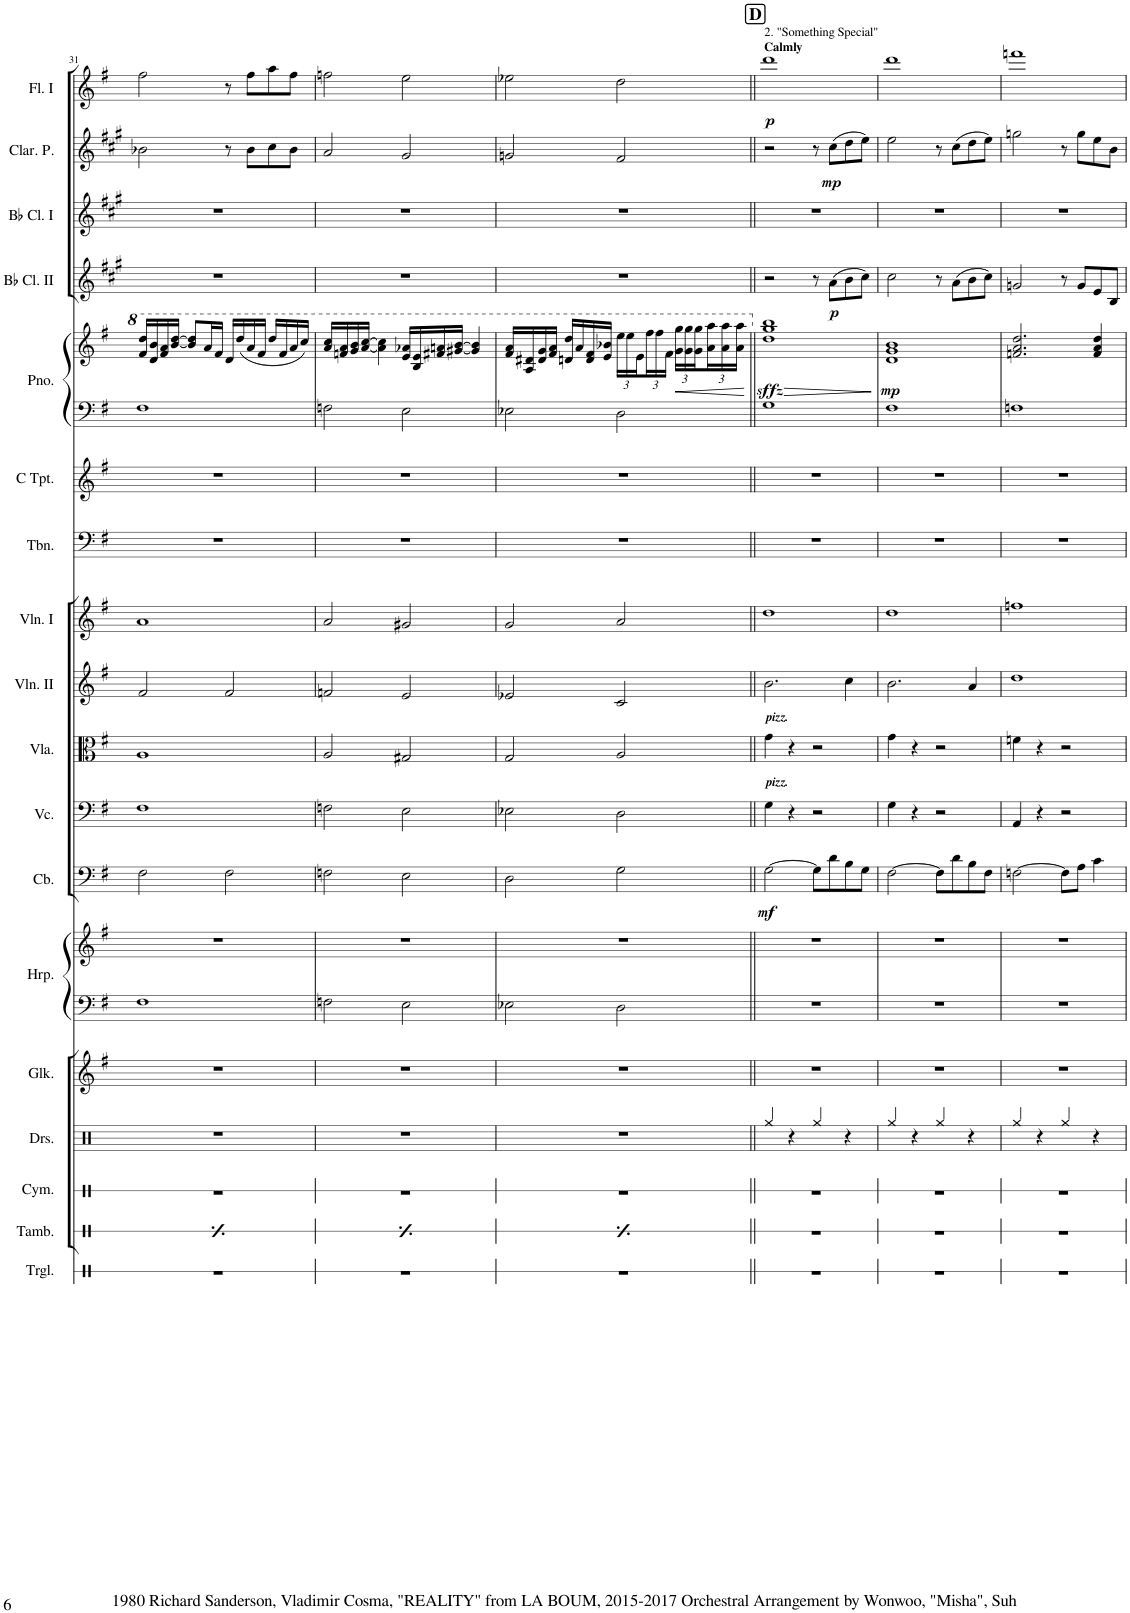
**kern	**kern	**kern	**kern	**kern	**kern	**kern	**kern	**dynam	**kern	**kern	**kern	**kern	**kern	**kern	**kern	**kern	**dynam	**kern	**dynam	**kern	**kern	**dynam	**kern	**dynam
*part18	*part17	*part16	*part15	*part14	*part13	*part13	*part12	*part12	*part11	*part10	*part9	*part8	*part7	*part6	*part5	*part5	*part5	*part4	*part4	*part3	*part2	*part2	*part1	*part1
*staff20	*staff19	*staff18	*staff17	*staff16	*staff15	*staff14	*staff13	*staff13	*staff12	*staff11	*staff10	*staff9	*staff8	*staff7	*staff6	*staff5	*staff5/6	*staff4	*staff4	*staff3	*staff2	*staff2	*staff1	*staff1
*I"Triangle	*I"Tambourine	*I"Cymbal	*I"Drumset	*I"Glockenspiel	*I"Harp	*	*I"Contrabass	*	*I"Violoncello	*I"Viola	*I"Violin II	*I"Violin I	*I"Trombone	*I"C Trumpet	*I"Piano	*	*	*I"Bb Clarinet II	*	*I"Bb Clarinet I	*I"Clarinette Principale	*	*I"Flute I	*
*I'Trgl.	*I'Tamb.	*I'Cym.	*I'Drs.	*I'Glk.	*I'Hrp.	*	*I'Cb.	*	*I'Vc.	*I'Vla.	*I'Vln. II	*I'Vln. I	*I'Tbn.	*I'C Tpt.	*I'Pno.	*	*	*I'Bb Cl. II	*	*I'Bb Cl. I	*I'Clar. P.	*	*I'Fl. I	*
!!LO:PB:g=z
*clefX	*clefX	*clefX	*clefX	*clefG2	*clefF4	*clefG2	*clefF4	*	*clefF4	*clefC3	*clefG2	*clefG2	*clefF4	*clefG2	*clefF4	*clefG2	*	*clefG2	*	*clefG2	*clefG2	*	*clefG2	*
*	*	*	*	*Trd-14c-24	*	*	*Trd7c12	*	*	*	*	*	*	*	*	*	*	*Trd1c2	*	*Trd1c2	*Trd1c2	*	*	*
*k[]	*k[]	*k[]	*k[]	*k[f#]	*k[f#]	*k[f#]	*k[f#]	*	*k[f#]	*k[f#]	*k[f#]	*k[f#]	*k[f#]	*k[f#]	*k[f#]	*k[f#]	*	*k[f#c#g#]	*	*k[f#c#g#]	*k[f#c#g#]	*	*k[f#]	*
*M4/4	*M4/4	*M4/4	*M4/4	*M4/4	*M4/4	*M4/4	*M4/4	*	*M4/4	*M4/4	*M4/4	*M4/4	*M4/4	*M4/4	*M4/4	*M4/4	*	*M4/4	*	*M4/4	*M4/4	*	*M4/4	*
=31	=31	=31	=31	=31	=31	=31	=31	=31	=31	=31	=31	=31	=31	=31	=31	=31	=31	=31	=31	=31	=31	=31	=31	=31
1r	4r	1r	1r	1r	1F#	1r	2F#\	.	1F#	1A	2f#/	1a	1r	1r	1F#	16ff#/ 16ddd/LL	.	1r	.	1r	2b-X\	.	2ff#\	.
.	.	.	.	.	.	.	.	.	.	.	.	.	.	.	.	16dd/ 16bb/	.	.	.	.	.	.	.	.
.	.	.	.	.	.	.	.	.	.	.	.	.	.	.	.	16ff#/ 16aa/	.	.	.	.	.	.	.	.
.	.	.	.	.	.	.	.	.	.	.	.	.	.	.	.	[16bb/ [16ddd/JJ	.	.	.	.	.	.	.	.
.	4Re\	.	.	.	.	.	.	.	.	.	.	.	.	.	.	8bb/] 8ddd/]L	.	.	.	.	.	.	.	.
.	.	.	.	.	.	.	.	.	.	.	.	.	.	.	.	16aa/L	.	.	.	.	.	.	.	.
.	.	.	.	.	.	.	.	.	.	.	.	.	.	.	.	16ff#/JJ	.	.	.	.	.	.	.	.
.	4r	.	.	.	.	.	2F#\	.	.	.	2f#/	.	.	.	.	16dd/LL	.	.	.	.	8r	.	8r	.
.	.	.	.	.	.	.	.	.	.	.	.	.	.	.	.	(16ddd/	.	.	.	.	.	.	.	.
.	.	.	.	.	.	.	.	.	.	.	.	.	.	.	.	16aa/	.	.	.	.	8b-\L	.	8ff#\L	.
.	.	.	.	.	.	.	.	.	.	.	.	.	.	.	.	16ff#/JJ	.	.	.	.	.	.	.	.
.	4Re\	.	.	.	.	.	.	.	.	.	.	.	.	.	.	16ddd/LL	.	.	.	.	8cc#\	.	8aa\	.
.	.	.	.	.	.	.	.	.	.	.	.	.	.	.	.	16ff#/	.	.	.	.	.	.	.	.
.	.	.	.	.	.	.	.	.	.	.	.	.	.	.	.	16aa/	.	.	.	.	8b-\J	.	8ff#\J	.
.	.	.	.	.	.	.	.	.	.	.	.	.	.	.	.	16ccc/JJ)	.	.	.	.	.	.	.	.
=32	=32	=32	=32	=32	=32	=32	=32	=32	=32	=32	=32	=32	=32	=32	=32	=32	=32	=32	=32	=32	=32	=32	=32	=32
1r	4r	1r	1r	1r	2Fn\	1r	2Fn\	.	2Fn\	2A/	2fn/	2a/	1r	1r	2Fn\	16aa/ 16ccc/LL	.	1r	.	1r	2a/	.	2ffn\	.
.	.	.	.	.	.	.	.	.	.	.	.	.	.	.	.	16ffn/ 16aa/	.	.	.	.	.	.	.	.
.	.	.	.	.	.	.	.	.	.	.	.	.	.	.	.	16gg/ 16bb/	.	.	.	.	.	.	.	.
.	.	.	.	.	.	.	.	.	.	.	.	.	.	.	.	[16aa/ [16ccc/JJ	.	.	.	.	.	.	.	.
.	4Re\	.	.	.	.	.	.	.	.	.	.	.	.	.	.	4aa\] 4ccc\]	.	.	.	.	.	.	.	.
.	4r	.	.	.	2E\	.	2E\	.	2E\	2G#X/	2e/	2g#X/	.	.	2E\	16ee/ 16aa-X/LL	.	.	.	.	2g#/	.	2ee\	.
.	.	.	.	.	.	.	.	.	.	.	.	.	.	.	.	16b/ 16ee/	.	.	.	.	.	.	.	.
.	.	.	.	.	.	.	.	.	.	.	.	.	.	.	.	16ff#X/ 16aan/	.	.	.	.	.	.	.	.
.	.	.	.	.	.	.	.	.	.	.	.	.	.	.	.	[16gg#X/ [16bb/JJ	.	.	.	.	.	.	.	.
.	4Re\	.	.	.	.	.	.	.	.	.	.	.	.	.	.	4gg#/] 4bb/]	.	.	.	.	.	.	.	.
=33	=33	=33	=33	=33	=33	=33	=33	=33	=33	=33	=33	=33	=33	=33	=33	=33	=33	=33	=33	=33	=33	=33	=33	=33
1r	4r	1r	1r	1r	2E-X\	1r	2D\	.	2E-X\	2G/	2e-X/	2g/	1r	1r	2E-X\	16ff#/ 16aa/LL	.	1r	.	1r	2gn/	.	2ee-X\	.
.	.	.	.	.	.	.	.	.	.	.	.	.	.	.	.	16a/ 16dd#X/	.	.	.	.	.	.	.	.
.	.	.	.	.	.	.	.	.	.	.	.	.	.	.	.	16dd#/ 16gg/	.	.	.	.	.	.	.	.
.	.	.	.	.	.	.	.	.	.	.	.	.	.	.	.	16ff#/ 16aa/JJ	.	.	.	.	.	.	.	.
.	4Re\	.	.	.	.	.	.	.	.	.	.	.	.	.	.	16ddn/ 16ddd/LL	.	.	.	.	.	.	.	.
.	.	.	.	.	.	.	.	.	.	.	.	.	.	.	.	16aa/	.	.	.	.	.	.	.	.
.	.	.	.	.	.	.	.	.	.	.	.	.	.	.	.	16dd/ 16ff#/	.	.	.	.	.	.	.	.
.	.	.	.	.	.	.	.	.	.	.	.	.	.	.	.	16ee/ 16bb-X/JJ	.	.	.	.	.	.	.	.
*	*	*	*	*	*	*	*	*	*	*	*	*	*	*	*	*Xbrackettup	*	*	*	*	*	*	*	*
.	4r	.	.	.	2D\	.	2G\	.	2D\	2A/	2c/	2a/	.	.	2D\	24eee\LL	.	.	.	.	2f#/	.	2dd\	.
.	.	.	.	.	.	.	.	.	.	.	.	.	.	.	.	24eee\	.	.	.	.	.	.	.	.
.	.	.	.	.	.	.	.	.	.	.	.	.	.	.	.	24ee\	.	.	.	.	.	.	.	.
.	.	.	.	.	.	.	.	.	.	.	.	.	.	.	.	24fff#\	.	.	.	.	.	.	.	.
.	.	.	.	.	.	.	.	.	.	.	.	.	.	.	.	24fff#\	.	.	.	.	.	.	.	.
.	.	.	.	.	.	.	.	.	.	.	.	.	.	.	.	24ff#\JJ	.	.	.	.	.	.	.	.
!	!	!	!	!	!	!	!	!	!	!	!	!	!	!	!	!	!LO:HP:b	!	!	!	!	!	!	!
.	4Re\	.	.	.	.	.	.	.	.	.	.	.	.	.	.	24gg\ 24ggg\LL	<	.	.	.	.	.	.	.
.	.	.	.	.	.	.	.	.	.	.	.	.	.	.	.	24gg\ 24ggg\	.	.	.	.	.	.	.	.
.	.	.	.	.	.	.	.	.	.	.	.	.	.	.	.	24gg\ 24ggg\	.	.	.	.	.	.	.	.
.	.	.	.	.	.	.	.	.	.	.	.	.	.	.	.	24aa\ 24aaa\	.	.	.	.	.	.	.	.
.	.	.	.	.	.	.	.	.	.	.	.	.	.	.	.	24aa\ 24aaa\	.	.	.	.	.	.	.	.
.	.	.	.	.	.	.	.	.	.	.	.	.	.	.	.	24aa\ 24aaa\JJ	.	.	.	.	.	.	.	.
.	.	.	.	.	.	.	.	.	.	.	.	.	.	.	.	.	[	.	.	.	.	.	.	.
!!LO:REH:place=s1:a:B:cj:fs=14:t=D
=34||	=34||	=34||	=34||	=34||	=34||	=34||	=34||	=34||	=34||	=34||	=34||	=34||	=34||	=34||	=34||	=34||	=34||	=34||	=34||	=34||	=34||	=34||	=34||	=34||
!	!	!	!	!	!	!	!	!	!	!	!	!	!	!	!	!	!	!	!	!	!	!	!LO:TX:a:B:t=Calmly	!
!	!	!	!	!	!	!	!	!	!	!	!	!	!	!	!	!	!	!	!	!	!	!	!LO:TX:a:t=2. "Something Special"	!
!	!	!	!	!	!	!	!	!	!	!LO:TX:a:Bi:t=pizz.	!	!	!	!	!	!	!	!	!	!	!	!	!	!
!	!	!	!	!	!	!	!	!	!LO:TX:a:Bi:t=pizz.	!	!	!	!	!	!	!	!	!	!	!	!	!	!	!
!	!	!	!	!	!	!	!	!LO:DY:b	!	!	!	!	!	!	!	!	!LO:HP:b	!	!	!	!	!	!	!
!	!	!	!	!	!	!	!	!	!	!	!	!	!	!	!	!	!LO:DY:n=1:b	!	!	!	!	!	!	!LO:DY:b
1r	1r	1r	4Rgg/	1r	1r	1r	[2G\	mf	4G\	4g\	2.b\	1dd	1r	1r	1G	1dd 1gg 1bb	> sffz	2r	.	1r	2r	.	1ddd	p
.	.	.	4r	.	.	.	.	.	4r	4r	.	.	.	.	.	.	.	.	.	.	.	.	.	.
.	.	.	4Rgg/	.	.	.	8G\L]	.	2r	2r	.	.	.	.	.	.	.	8r	.	.	8r	.	.	.
!	!	!	!	!	!	!	!	!	!	!	!	!	!	!	!	!	!	!	!LO:DY:b	!	!	!LO:DY:b	!	!
.	.	.	.	.	.	.	8d\	.	.	.	.	.	.	.	.	.	.	(8a\L	p	.	(8cc#\L	mp	.	.
.	.	.	4r	.	.	.	8B\	.	.	.	4cc\	.	.	.	.	.	.	8b\	.	.	8dd\	.	.	.
.	.	.	.	.	.	.	8G\J	.	.	.	.	.	.	.	.	.	.	8cc#\J)	.	.	8ee\J)	.	.	.
.	.	.	.	.	.	.	.	.	.	.	.	.	.	.	.	.	]	.	.	.	.	.	.	.
=35	=35	=35	=35	=35	=35	=35	=35	=35	=35	=35	=35	=35	=35	=35	=35	=35	=35	=35	=35	=35	=35	=35	=35	=35
!	!	!	!	!	!	!	!	!	!	!	!	!	!	!	!	!	!LO:DY:b	!	!	!	!	!	!	!
1r	1r	1r	4Rgg/	1r	1r	1r	[2F#\	.	4G\	4g\	2.b\	1dd	1r	1r	1F#	1d 1g 1b	mp	2cc#\	.	1r	2ee\	.	1ddd	.
.	.	.	4r	.	.	.	.	.	4r	4r	.	.	.	.	.	.	.	.	.	.	.	.	.	.
.	.	.	4Rgg/	.	.	.	8F#\L]	.	2r	2r	.	.	.	.	.	.	.	8r	.	.	8r	.	.	.
.	.	.	.	.	.	.	8d\	.	.	.	.	.	.	.	.	.	.	(8a\L	.	.	(8cc#\L	.	.	.
.	.	.	4r	.	.	.	8B\	.	.	.	4a/	.	.	.	.	.	.	8b\	.	.	8dd\	.	.	.
.	.	.	.	.	.	.	8F#\J	.	.	.	.	.	.	.	.	.	.	8cc#\J)	.	.	8ee\J)	.	.	.
=36	=36	=36	=36	=36	=36	=36	=36	=36	=36	=36	=36	=36	=36	=36	=36	=36	=36	=36	=36	=36	=36	=36	=36	=36
1r	1r	1r	4Rgg/	1r	1r	1r	[2Fn\	.	4AA/	4fn\	1dd	1ffn	1r	1r	1Fn	2.fn/ 2.a/ 2.dd/	.	2gn/	.	1r	2ggn\	.	1fffn	.
.	.	.	4r	.	.	.	.	.	4r	4r	.	.	.	.	.	.	.	.	.	.	.	.	.	.
.	.	.	4Rgg/	.	.	.	8F\L]	.	2r	2r	.	.	.	.	.	.	.	8r	.	.	8r	.	.	.
.	.	.	.	.	.	.	8A\J	.	.	.	.	.	.	.	.	.	.	8g/L	.	.	8gg\L	.	.	.
.	.	.	4r	.	.	.	4c\	.	.	.	.	.	.	.	.	4f/ 4a/ 4dd/	.	8e/	.	.	8ee\	.	.	.
.	.	.	.	.	.	.	.	.	.	.	.	.	.	.	.	.	.	8B/J	.	.	8b\J	.	.	.
=	=	=	=	=	=	=	=	=	=	=	=	=	=	=	=	=	=	=	=	=	=	=	=	=
*-	*-	*-	*-	*-	*-	*-	*-	*-	*-	*-	*-	*-	*-	*-	*-	*-	*-	*-	*-	*-	*-	*-	*-	*-
